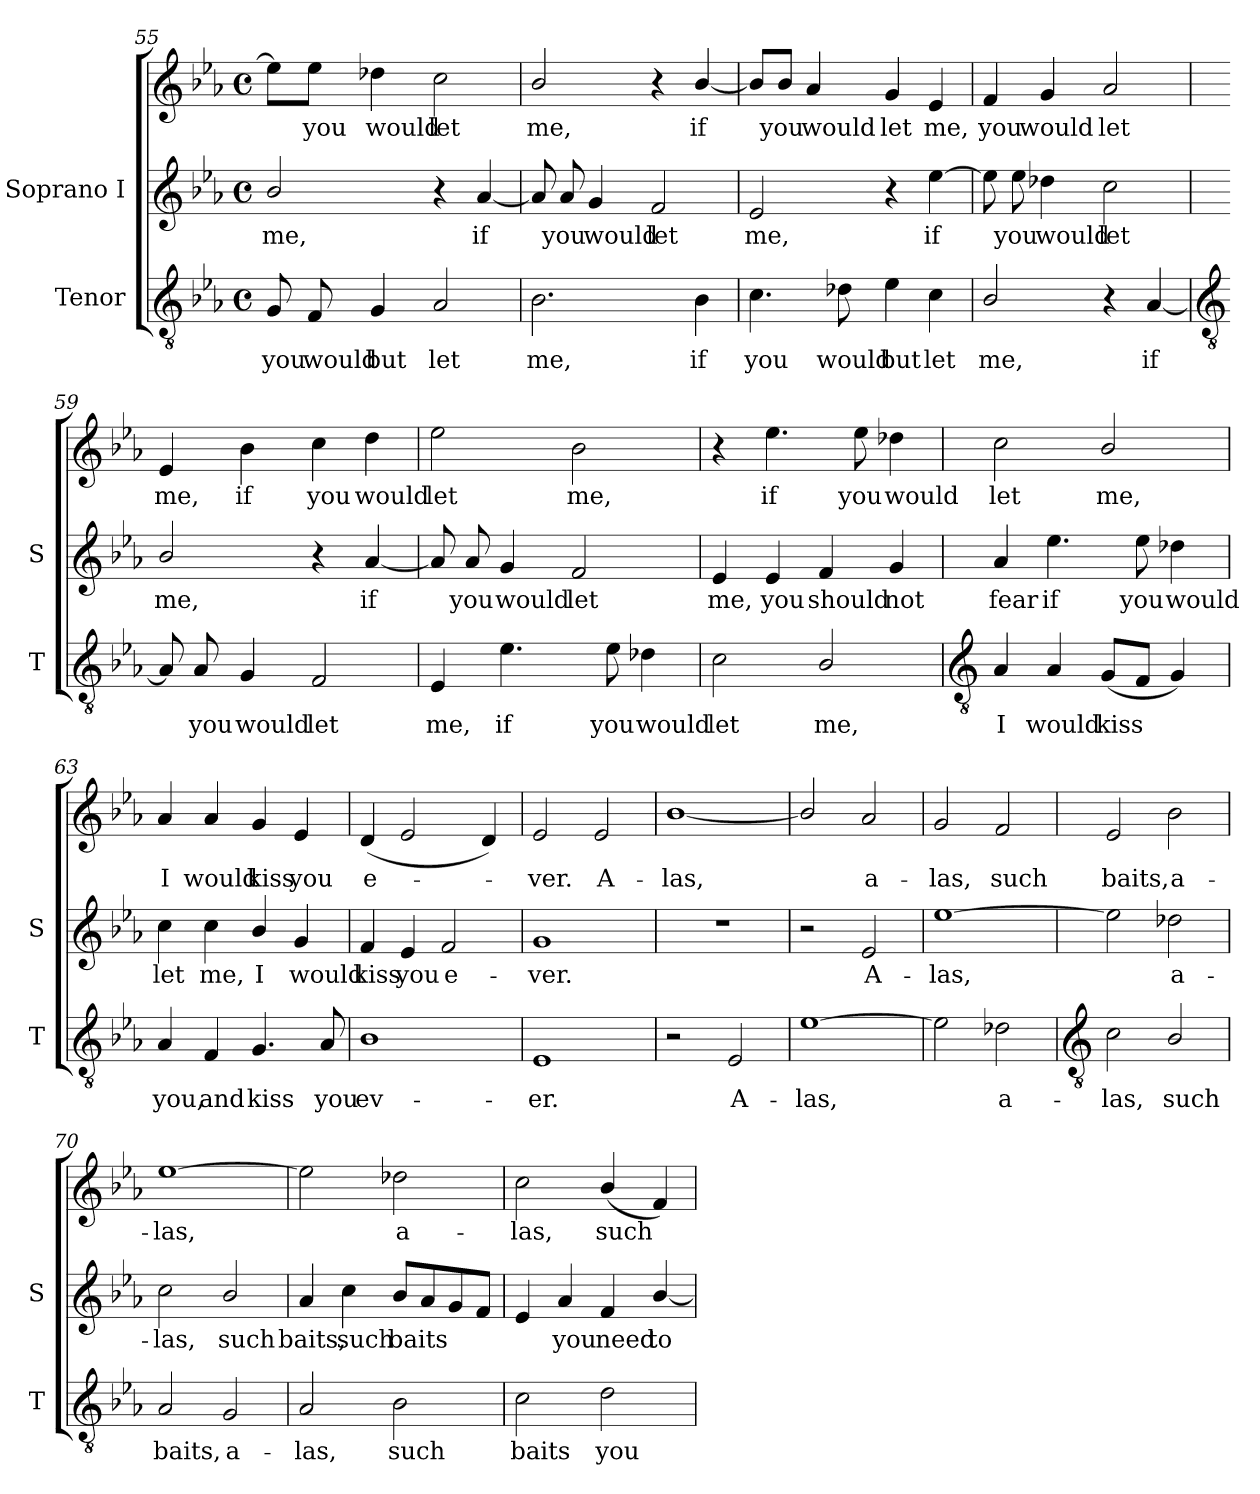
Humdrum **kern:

**kern	**text	**kern	**text	**kern	**text
*part2	*part2	*part1	*part1	*part1	*part1
*staff3	*staff3	*staff2	*staff2	*staff1	*staff1
*I"Tenor	*	*I"Soprano I	*	*	*
*I'T	*	*I'S	*	*	*
!!LO:LB:g=z
*clefGv2	*	*clefG2	*	*clefG2	*
*k[b-e-a-]	*	*k[b-e-a-]	*	*k[b-e-a-]	*
*E-:	*	*E-:	*	*E-:	*
*M4/4	*	*M4/4	*	*M4/4	*
*met(c)	*	*met(c)	*	*met(c)	*
=55	=55	=55	=55	=55	=55
!	!LO:LY:b	!	!LO:LY:b	!	!
8G	you	2b-/	me,	8ee-\L]	.
!	!LO:LY:b	!	!	!	!LO:LY:b
8F	would	.	.	8ee-\J	you
!	!LO:LY:b	!	!	!	!LO:LY:b
4G	but	.	.	4dd-X	would
!	!LO:LY:b	!	!	!	!LO:LY:b
2A-	let	4r	.	2cc	let
!	!	!	!LO:LY:b	!	!
.	.	[4a-	if	.	.
=56	=56	=56	=56	=56	=56
!	!LO:LY:b	!	!	!	!LO:LY:b
2.B-	me,	8a-]	.	2b-/	me,
!	!	!	!LO:LY:b	!	!
.	.	8a-	you	.	.
!	!	!	!LO:LY:b	!	!
.	.	4g	would	.	.
!	!	!	!LO:LY:b	!	!
.	.	2f	let	4r	.
!	!LO:LY:b	!	!	!	!LO:LY:b
4B-	if	.	.	[4b-/	if
=57	=57	=57	=57	=57	=57
!	!LO:LY:b	!	!LO:LY:b	!	!
4.c	you	2e-	me,	8b-/L]	.
!	!	!	!	!	!LO:LY:b
.	.	.	.	8b-/J	you
!	!	!	!	!	!LO:LY:b
.	.	.	.	4a-	would
!	!LO:LY:b	!	!	!	!
8d-X	would	.	.	.	.
!	!LO:LY:b	!	!	!	!LO:LY:b
4e-	but	4r	.	4g	let
!	!LO:LY:b	!	!LO:LY:b	!	!LO:LY:b
4c	let	[4ee-	if	4e-	me,
=58	=58	=58	=58	=58	=58
!	!LO:LY:b	!	!	!	!LO:LY:b
2B-/	me,	8ee-]	.	4f	you
!	!	!	!LO:LY:b	!	!
.	.	8ee-	you	.	.
!	!	!	!LO:LY:b	!	!LO:LY:b
.	.	4dd-X	would	4g	would
!	!	!	!LO:LY:b	!	!LO:LY:b
4r	.	2cc	let	2a-	let
!	!LO:LY:b	!	!	!	!
[4A-	if	.	.	.	.
!!LO:LB:g=z
=59	=59	=59	=59	=59	=59
*clefGv2	*	*	*	*	*
!	!	!	!LO:LY:b	!	!LO:LY:b
8A-]	.	2b-/	me,	4e-	me,
!	!LO:LY:b	!	!	!	!
8A-	you	.	.	.	.
!	!LO:LY:b	!	!	!	!LO:LY:b
4G	would	.	.	4b-	if
!	!LO:LY:b	!	!	!	!LO:LY:b
2F	let	4r	.	4cc	you
!	!	!	!LO:LY:b	!	!LO:LY:b
.	.	[4a-	if	4dd	would
=60	=60	=60	=60	=60	=60
!	!LO:LY:b	!	!	!	!LO:LY:b
4E-	me,	8a-]	.	2ee-	let
!	!	!	!LO:LY:b	!	!
.	.	8a-	you	.	.
!	!LO:LY:b	!	!LO:LY:b	!	!
4.e-	if	4g	would	.	.
!	!	!	!LO:LY:b	!	!LO:LY:b
.	.	2f	let	2b-	me,
!	!LO:LY:b	!	!	!	!
8e-	you	.	.	.	.
!	!LO:LY:b	!	!	!	!
4d-X	would	.	.	.	.
=61	=61	=61	=61	=61	=61
!	!LO:LY:b	!	!LO:LY:b	!	!
2c	let	4e-	me,	4r	.
!	!	!	!LO:LY:b	!	!LO:LY:b
.	.	4e-	you	4.ee-	if
!	!LO:LY:b	!	!LO:LY:b	!	!
2B-/	me,	4f	should	.	.
!	!	!	!	!	!LO:LY:b
.	.	.	.	8ee-	you
!	!	!	!LO:LY:b	!	!LO:LY:b
.	.	4g	not	4dd-X	would
!!LO:LB:g=z
=62	=62	=62	=62	=62	=62
*clefGv2	*	*	*	*	*
!	!LO:LY:b	!	!LO:LY:b	!	!LO:LY:b
4A-	I	4a-	fear	2cc	let
!	!LO:LY:b	!	!LO:LY:b	!	!
4A-	would	4.ee-	if	.	.
!	!LO:LY:b	!	!	!	!LO:LY:b
(<8GL	kiss	.	.	2b-/	me,
!	!	!	!LO:LY:b	!	!
8FJ	.	8ee-	you	.	.
!	!	!	!LO:LY:b	!	!
4G)	.	4dd-X	would	.	.
=63	=63	=63	=63	=63	=63
!	!LO:LY:b	!	!LO:LY:b	!	!LO:LY:b
4A-	you,	4cc	let	4a-	I
!	!LO:LY:b	!	!LO:LY:b	!	!LO:LY:b
4F	and	4cc	me,	4a-	would
!	!LO:LY:b	!	!LO:LY:b	!	!LO:LY:b
4.G	kiss	4b-/	I	4g	kiss
!	!	!	!LO:LY:b	!	!LO:LY:b
.	.	4g	would	4e-	you
!	!LO:LY:b	!	!	!	!
8A-	you	.	.	.	.
=64	=64	=64	=64	=64	=64
!	!LO:LY:b	!	!LO:LY:b	!	!LO:LY:b
1B-	ev-	4f	kiss	(<4d	e-
!	!	!	!LO:LY:b	!	!
.	.	4e-	you	2e-	.
!	!	!	!LO:LY:b	!	!
.	.	2f	e-	.	.
.	.	.	.	4d)	.
=65	=65	=65	=65	=65	=65
!	!LO:LY:b	!	!LO:LY:b	!	!LO:LY:b
1E-	-er.	1g	-ver.	2e-	-ver.
!	!	!	!	!	!LO:LY:b
.	.	.	.	2e-	A-
=66	=66	=66	=66	=66	=66
!	!	!	!	!	!LO:LY:b
2r	.	1r	.	[1b-/	las,
!	!LO:LY:b	!	!	!	!
2E-	A-	.	.	.	.
=67	=67	=67	=67	=67	=67
!	!LO:LY:b	!	!	!	!
[1e-	-las,	2r	.	2b-/]	.
!	!	!	!LO:LY:b	!	!LO:LY:b
.	.	2e-	-A-	2a-	a-
=68	=68	=68	=68	=68	=68
!	!	!	!LO:LY:b	!	!LO:LY:b
2e-]	.	[1ee-	las,	2g	-las,
!	!LO:LY:b	!	!	!	!LO:LY:b
2d-X	a-	.	.	2f	such
!!LO:LB:g=z
=69	=69	=69	=69	=69	=69
*clefGv2	*	*	*	*	*
!	!LO:LY:b	!	!	!	!LO:LY:b
2c	-las,	2ee-]	.	2e-	baits,
!	!LO:LY:b	!	!LO:LY:b	!	!LO:LY:b
2B-/	such	2dd-X	-a-	2b-	a-
=70	=70	=70	=70	=70	=70
!	!LO:LY:b	!	!LO:LY:b	!	!LO:LY:b
2A-	baits,	2cc	las,	[1ee-	-las,
!	!LO:LY:b	!	!LO:LY:b	!	!
2G	a-	2b-/	such	.	.
=71	=71	=71	=71	=71	=71
!	!LO:LY:b	!	!LO:LY:b	!	!
2A-	-las,	4a-	-baits,	2ee-]	.
!	!	!	!LO:LY:b	!	!
.	.	4cc	such	.	.
!	!LO:LY:b	!	!LO:LY:b	!	!LO:LY:b
2B-	such	8b-L	baits	2dd-X	a-
.	.	8a-	.	.	.
.	.	8g	.	.	.
.	.	8fJ	.	.	.
=72	=72	=72	=72	=72	=72
!	!LO:LY:b	!	!	!	!LO:LY:b
2c	baits	4e-	.	2cc	las,
!	!	!	!LO:LY:b	!	!
.	.	4a-	you	.	.
!	!LO:LY:b	!	!LO:LY:b	!	!LO:LY:b
2d	you	4f	need	(<4b-/	such
!	!	!	!LO:LY:b	!	!
.	.	[4b-/	to	4f)	.
=	=	=	=	=	=
*-	*-	*-	*-	*-	*-
